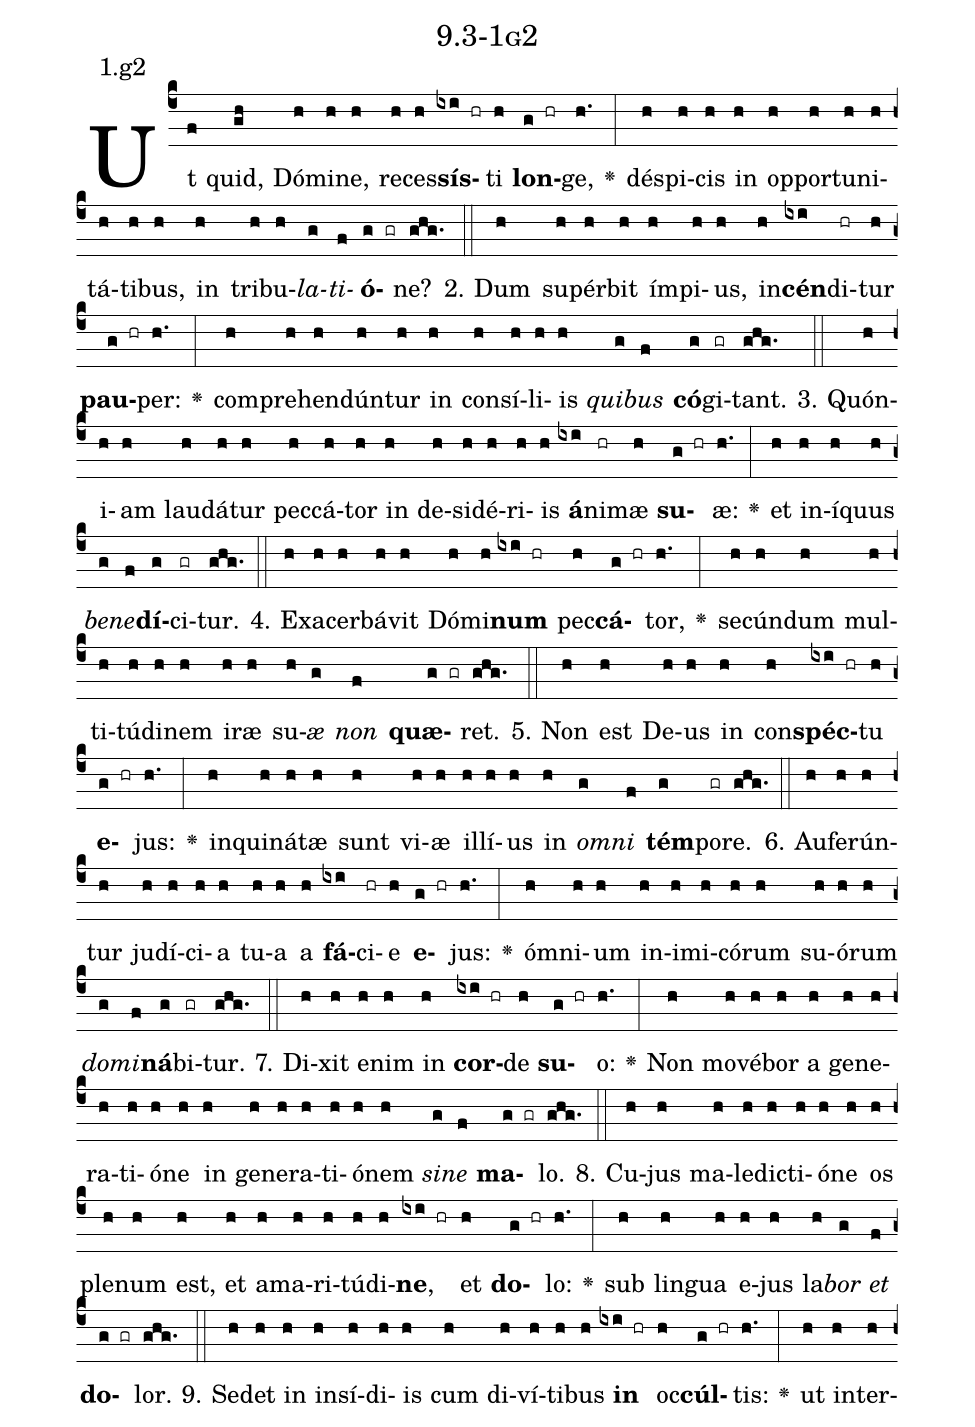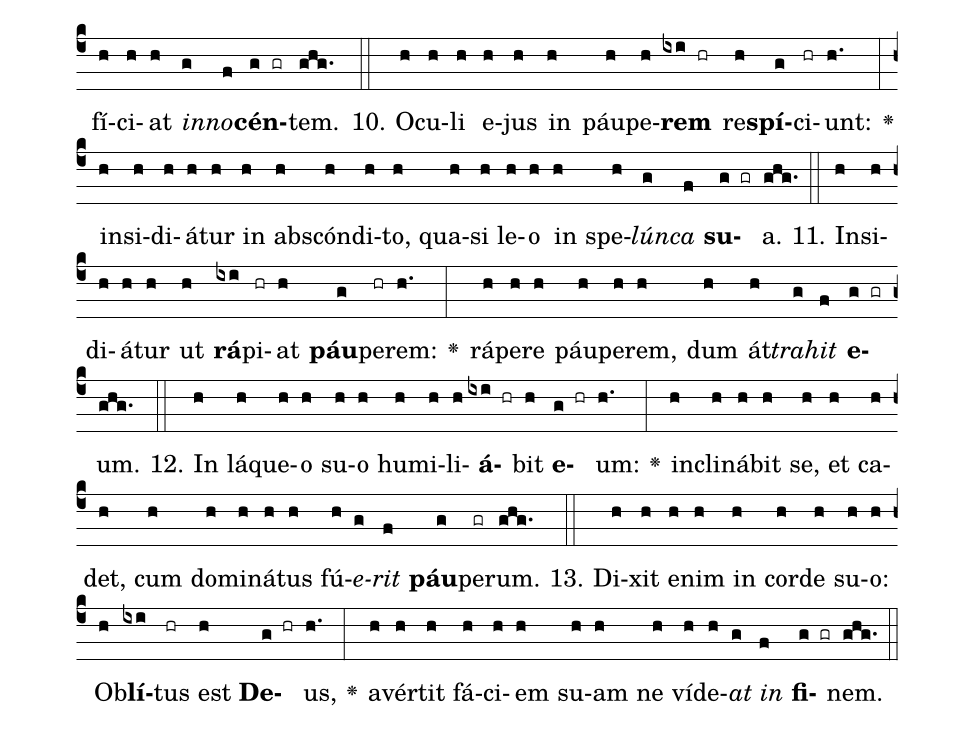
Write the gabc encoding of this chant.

name: 9.3-1g2;
annotation: 1.g2;
%%
(c4)Ut(f) quid,(gh) Dó(h)mi(h)ne,(h) re(h)ces(h)<b>sís</b>(ixi hr)ti(h) <b>lon</b>(g hr)ge,(h.) <v>\greheightstar</v>(:) dé(h)spi(h)cis(h) in(h) op(h)por(h)tu(h)ni(h)tá(h)ti(h)bus,(h) in(h) tri(h)bu(h)<i>la</i>(g)<i>ti</i>(f)<b>ó</b>(g gr)ne?(ghg.) (::)
2. Dum(h) su(h)pér(h)bit(h) ím(h)pi(h)us,(h) in(h)<b>cén</b>(ixi)di(hr)tur(h) <b>pau</b>(g hr)per:(h.) <v>\greheightstar</v>(:) com(h)pre(h)hen(h)dún(h)tur(h) in(h) con(h)sí(h)li(h)is(h) <i>qui</i>(g)<i>bus</i>(f) <b>có</b>(g)gi(gr)tant.(ghg.) (::)
3. Quón(h)i(h)am(h) lau(h)dá(h)tur(h) pec(h)cá(h)tor(h) in(h) de(h)si(h)dé(h)ri(h)is(h) <b>á</b>(ixi)ni(hr)mæ(h) <b>su</b>(g hr)æ:(h.) <v>\greheightstar</v>(:) et(h) in(h)í(h)quus(h) <i>be</i>(g)<i>ne</i>(f)<b>dí</b>(g)ci(gr)tur.(ghg.) (::)
4. Ex(h)a(h)cer(h)bá(h)vit(h) Dó(h)mi(h)<b>num</b>(ixi hr) pec(h)<b>cá</b>(g hr)tor,(h.) <v>\greheightstar</v>(:) se(h)cún(h)dum(h) mul(h)ti(h)tú(h)di(h)nem(h) i(h)ræ(h) su(h)<i>æ</i>(g) <i>non</i>(f) <b>quæ</b>(g gr)ret.(ghg.) (::)
5. Non(h) est(h) De(h)us(h) in(h) con(h)<b>spéc</b>(ixi hr)tu(h) <b>e</b>(g hr)jus:(h.) <v>\greheightstar</v>(:) in(h)qui(h)ná(h)tæ(h) sunt(h) vi(h)æ(h) il(h)lí(h)us(h) in(h) <i>om</i>(g)<i>ni</i>(f) <b>tém</b>(g)po(gr)re.(ghg.) (::)
6. Au(h)fe(h)rún(h)tur(h) ju(h)dí(h)ci(h)a(h) tu(h)a(h) a(h) <b>fá</b>(ixi)ci(hr)e(h) <b>e</b>(g hr)jus:(h.) <v>\greheightstar</v>(:) óm(h)ni(h)um(h) in(h)i(h)mi(h)có(h)rum(h) su(h)ó(h)rum(h) <i>do</i>(g)<i>mi</i>(f)<b>ná</b>(g)bi(gr)tur.(ghg.) (::)
7. Di(h)xit(h) e(h)nim(h) in(h) <b>cor</b>(ixi hr)de(h) <b>su</b>(g hr)o:(h.) <v>\greheightstar</v>(:) Non(h) mo(h)vé(h)bor(h) a(h) ge(h)ne(h)ra(h)ti(h)ó(h)ne(h) in(h) ge(h)ne(h)ra(h)ti(h)ó(h)nem(h) <i>si</i>(g)<i>ne</i>(f) <b>ma</b>(g gr)lo.(ghg.) (::)
8. Cu(h)jus(h) ma(h)le(h)dic(h)ti(h)ó(h)ne(h) os(h) ple(h)num(h) est,(h) et(h) a(h)ma(h)ri(h)tú(h)di(h)<b>ne</b>,(ixi hr) et(h) <b>do</b>(g hr)lo:(h.) <v>\greheightstar</v>(:) sub(h) lin(h)gua(h) e(h)jus(h) la(h)<i>bor</i>(g) <i>et</i>(f) <b>do</b>(g gr)lor.(ghg.) (::)
9. Se(h)det(h) in(h) in(h)sí(h)di(h)is(h) cum(h) di(h)ví(h)ti(h)bus(h) <b>in</b>(ixi hr) oc(h)<b>cúl</b>(g hr)tis:(h.) <v>\greheightstar</v>(:) ut(h) in(h)ter(h)fí(h)ci(h)at(h) <i>in</i>(g)<i>no</i>(f)<b>cén</b>(g gr)tem.(ghg.) (::)
10. O(h)cu(h)li(h) e(h)jus(h) in(h) páu(h)pe(h)<b>rem</b>(ixi hr) re(h)<b>spí</b>(g)ci(hr)unt:(h.) <v>\greheightstar</v>(:) in(h)si(h)di(h)á(h)tur(h) in(h) abs(h)cón(h)di(h)to,(h) qua(h)si(h) le(h)o(h) in(h) spe(h)<i>lún</i>(g)<i>ca</i>(f) <b>su</b>(g gr)a.(ghg.) (::)
11. In(h)si(h)di(h)á(h)tur(h) ut(h) <b>rá</b>(ixi)pi(hr)at(h) <b>páu</b>(g)pe(hr)rem:(h.) <v>\greheightstar</v>(:) rá(h)pe(h)re(h) páu(h)pe(h)rem,(h) dum(h) át(h)<i>tra</i>(g)<i>hit</i>(f) <b>e</b>(g gr)um.(ghg.) (::)
12. In(h) lá(h)que(h)o(h) su(h)o(h) hu(h)mi(h)li(h)<b>á</b>(ixi hr)bit(h) <b>e</b>(g hr)um:(h.) <v>\greheightstar</v>(:) in(h)cli(h)ná(h)bit(h) se,(h) et(h) ca(h)det,(h) cum(h) do(h)mi(h)ná(h)tus(h) fú(h)<i>e</i>(g)<i>rit</i>(f) <b>páu</b>(g)pe(gr)rum.(ghg.) (::)
13. Di(h)xit(h) e(h)nim(h) in(h) cor(h)de(h) su(h)o:(h) Ob(h)<b>lí</b>(ixi)tus(hr) est(h) <b>De</b>(g hr)us,(h.) <v>\greheightstar</v>(:) a(h)vér(h)tit(h) fá(h)ci(h)em(h) su(h)am(h) ne(h) ví(h)de(h)<i>at</i>(g) <i>in</i>(f) <b>fi</b>(g gr)nem.(ghg.) (::)
